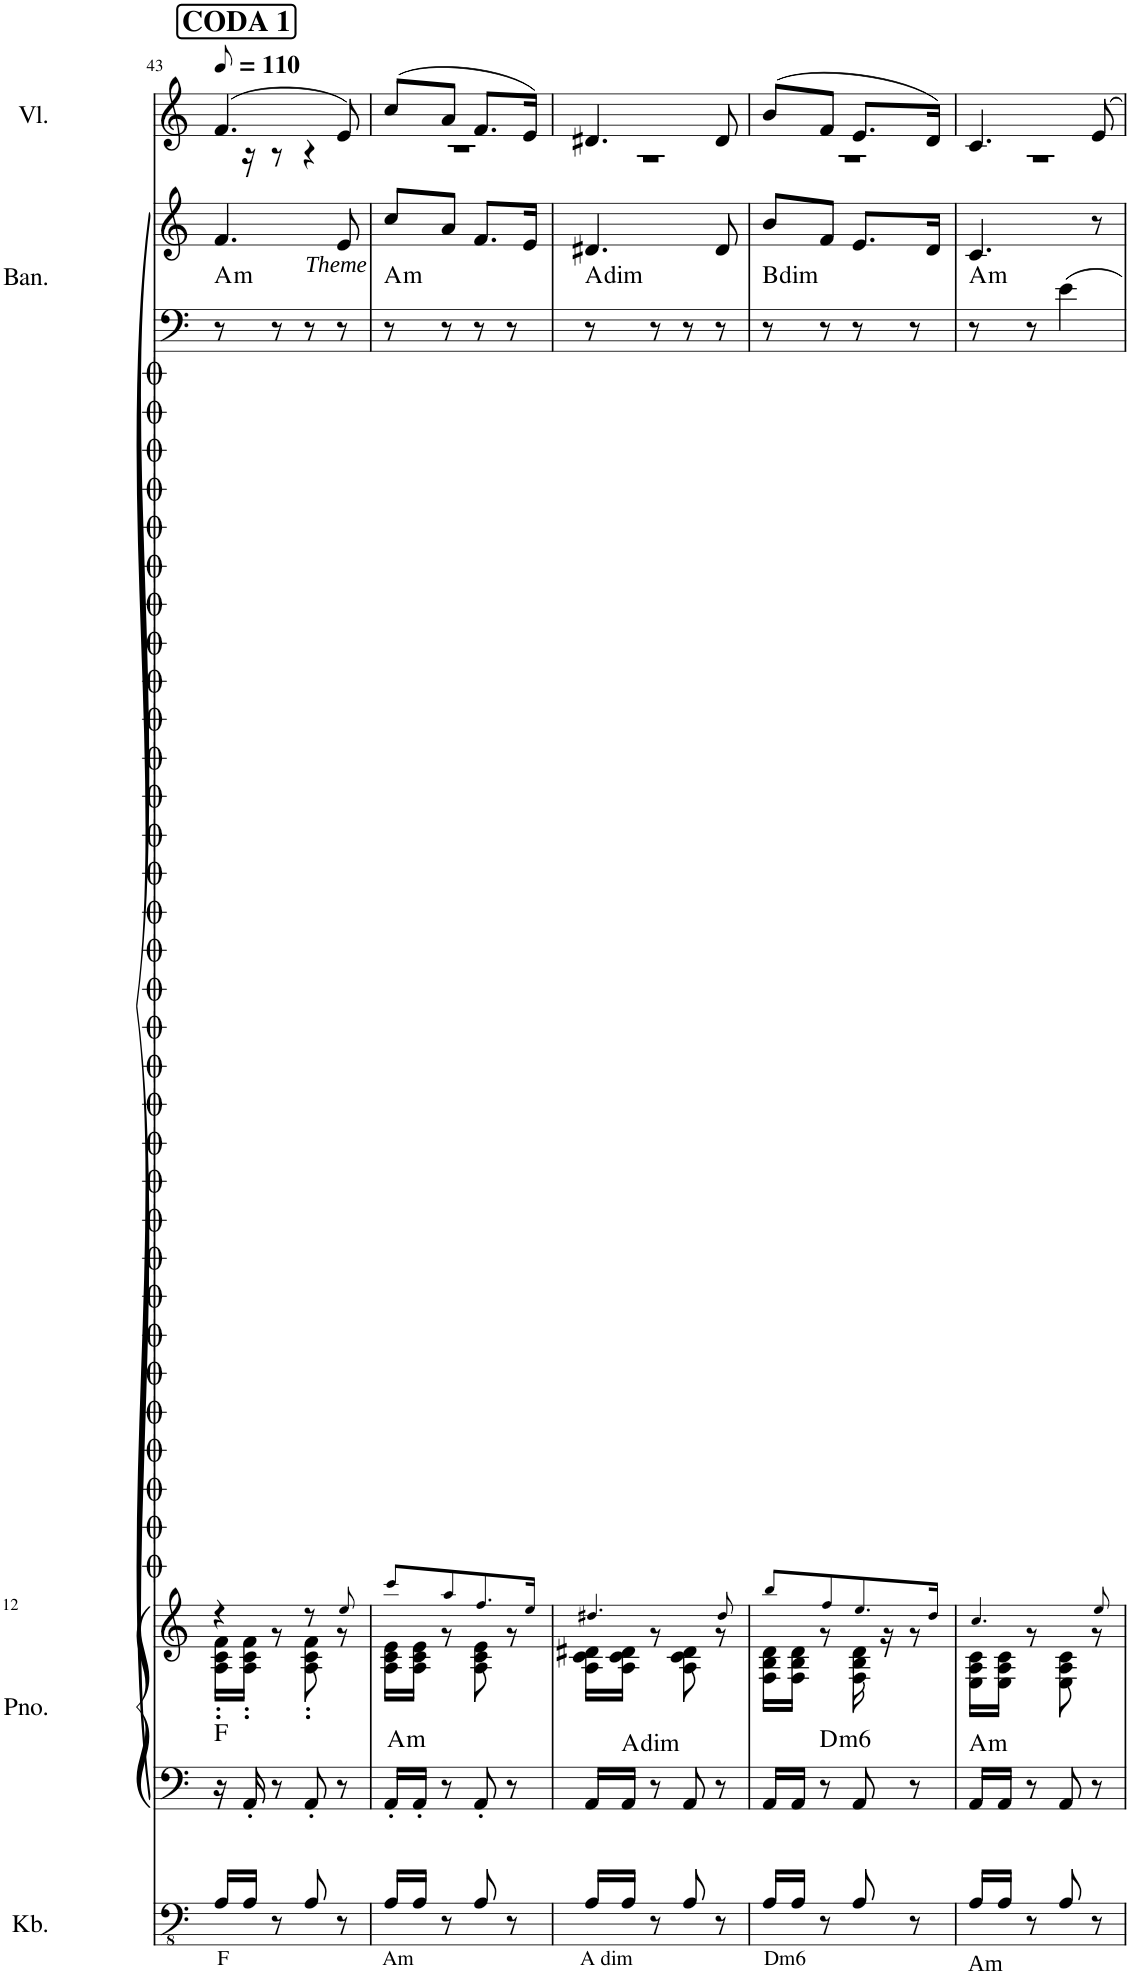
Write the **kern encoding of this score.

**kern	**text	**kern	**harte	**kern	**kern	**harte	**kern	**kern
*part6	*part6	*part5	*part5	*part4	*part3	*part3	*part2	*part1
*staff6	*staff6	*staff5	*	*staff4	*staff3	*	*staff2	*staff1
*I"Kontrabass	*	*I"Piano	*	*I"Piano	*I"Bandoneon	*	*I"Bandoneon	*I"Violine
*I'Kb.	*	*I'Pno.	*	*I'Pno.	*I'Ban.	*	*I'Ban.	*I'Vl.
!!LO:PB:g=z
*clefFv4	*	*clefF4	*	*clefG2	*clefF4	*	*clefG2	*clefG2
*Trd7c12	*	*	*	*	*	*	*	*
*k[]	*	*k[]	*	*k[]	*k[]	*	*k[]	*k[]
*M4/8	*	*M4/8	*	*M4/8	*M4/8	*	*M4/8	*M4/8
*MM55	*	*MM55	*	*MM55	*MM55	*	*MM55	*MM55
!!LO:REH:place=s1:a:B:cj:fs=14:t=CODA 1
=43	=43	=43	=43	=43	=43	=43	=43	=43
*	*	*	*	*^	*	*	*	*^
!	!	!	!	!	!	!	!	!LO:TX:b:i:t=Theme	!	!
!LO:TX:b:t=F	!	!	!	!	!	!	!LO:H:kt=m	!	!	!
16AA/LL	.	16r	F:maj	4r	16A\' 16c\' 16f\'LL	8r	A:min	4.f/	(4.f/	16ryy
16AA/JJ	.	16AA'/	.	.	16A\' 16c\' 16f\'JJ	.	.	.	.	16r
8r	.	8r	.	.	8r	8r	.	.	.	8r
8AA/	.	8AA'/	.	8r	8A\' 8c\' 8f\'	8r	.	.	.	4r
8r	.	8r	.	8ee/	8r	8r	.	8e/	8e/)	.
=44	=44	=44	=44	=44	=44	=44	=44	=44	=44	=44
!LO:TX:b:t=Am	!	!	!LO:H:kt=m	!	!	!	!LO:H:kt=m	!	!	!
16AA/LL	.	16AA'/LL	A:min	8ccc/L	16A\ 16c\ 16e\LL	8r	A:min	8cc/L	(8cc/L	2r
16AA/JJ	.	16AA'/JJ	.	.	16A\ 16c\ 16e\JJ	.	.	.	.	.
8r	.	8r	.	8aa/	8r	8r	.	8a/J	8a/J	.
8AA/	.	8AA'/	.	8.ff/	8A\ 8c\ 8e\	8r	.	8.f/L	8.f/L	.
8r	.	8r	.	.	8r	8r	.	.	.	.
.	.	.	.	16ee/Jk	.	.	.	16e/Jk	16e/Jk)	.
=45	=45	=45	=45	=45	=45	=45	=45	=45	=45	=45
!LO:TX:b:t=A dim	!	!	!	!	!	!	!LO:H:kt=dim	!	!	!
16AA/LL	.	16AA/LL	.	4.dd#X/	16A\ 16c\ 16d#X\LL	8r	A:dim	4.d#X/	4.d#X/	2r
!	!	!	!LO:H:kt=dim	!	!	!	!	!	!	!
16AA/JJ	.	16AA/JJ	A:dim	.	16A\ 16c\ 16d#\JJ	.	.	.	.	.
8r	.	8r	.	.	8r	8r	.	.	.	.
8AA/	.	8AA/	.	.	8A\ 8c\ 8d#\	8r	.	.	.	.
8r	.	8r	.	8dd#/	8r	8r	.	8d#/	8d#/	.
=46	=46	=46	=46	=46	=46	=46	=46	=46	=46	=46
!LO:TX:b:t=Dm6	!	!	!	!	!	!	!LO:H:kt=dim	!	!	!
16AA/LL	.	16AA/LL	.	8bb/L	16F\ 16B\ 16d\LL	8r	B:dim	8b/L	(8b/L	2r
16AA/JJ	.	16AA/JJ	.	.	16F\ 16B\ 16d\JJ	.	.	.	.	.
!	!	!	!LO:H:kt=m6	!	!	!	!	!	!	!
8r	.	8r	D:min6	8ff/	8r	8r	.	8f/J	8f/J	.
8AA/	.	8AA/	.	8.ee/	16F\ 16B\ 16d\	8r	.	8.e/L	8.e/L	.
.	.	.	.	.	16r	.	.	.	.	.
8r	.	8r	.	.	8r	8r	.	.	.	.
.	.	.	.	16dd/Jk	.	.	.	16d/Jk	16d/Jk)	.
=47	=47	=47	=47	=47	=47	=47	=47	=47	=47	=47
!	!LO:LY:b	!	!LO:H:kt=m	!	!	!	!LO:H:kt=m	!	!	!
16AA/LL	Am	16AA/LL	A:min	4.cc/	16E\ 16A\ 16c\LL	8r	A:min	4.c/	4.c/	2r
16AA/JJ	.	16AA/JJ	.	.	16E\ 16A\ 16c\JJ	.	.	.	.	.
8r	.	8r	.	.	8r	8r	.	.	.	.
8AA/	.	8AA/	.	.	8E\ 8A\ 8c\	4e\	.	.	.	.
8r	.	8r	.	8ee/	8r	.	.	8r	8e/	.
*	*	*	*	*v	*v	*	*	*	*v	*v
=	=	=	=	=	=	=	=	=
*-	*-	*-	*-	*-	*-	*-	*-	*-
